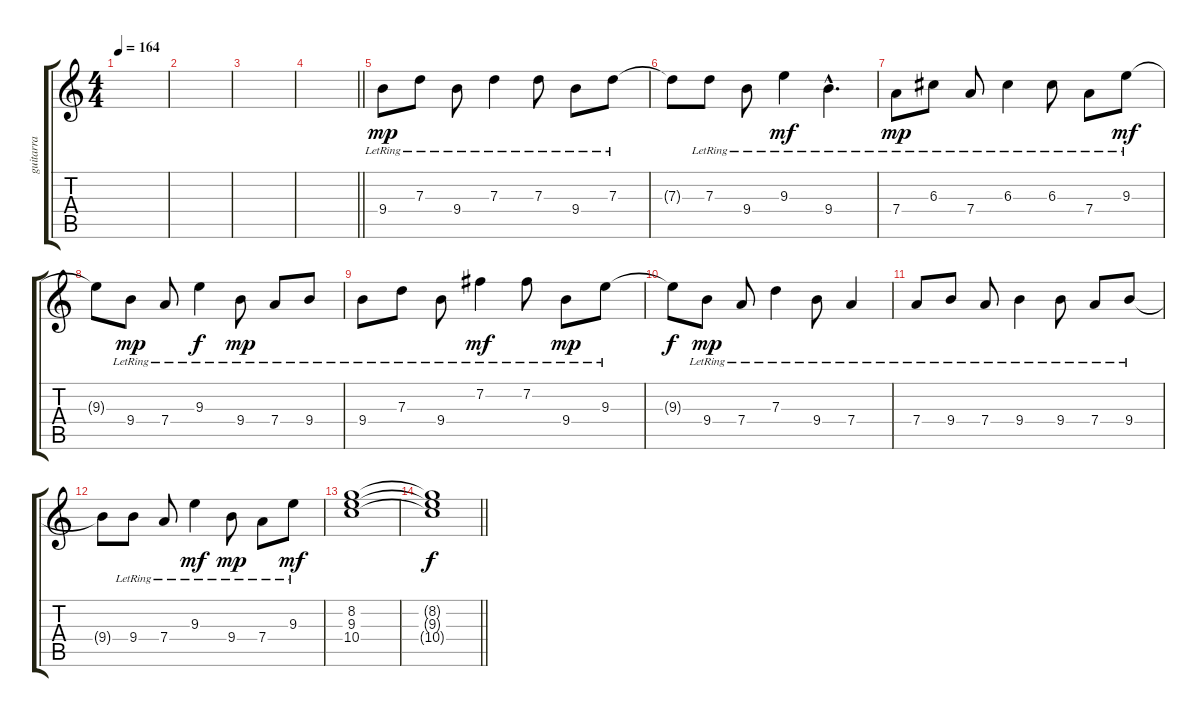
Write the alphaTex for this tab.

\track ("guitarra" "guitarra") {instrument distortionguitar}
\staff {score tabs}
\tuning (E4 B3 G3 D3 A2 E2) {hide}
\ts (4 4)
\tempo 164
\clef g2
\ks c
|
|
|
\barLineRight lightlight
|
9.4{lr}.8{dy mp volume 15 instrument electricguitarclean} 7.3{lr}.8 9.4{lr}.8 7.3{lr}.4 7.3{lr}.8 9.4{lr}.8 7.3{lr}.8 |
7.3{t}.8 7.3{lr}.8 9.4{lr}.8 9.3{lr}.4{dy mf} 9.4{hac lr}.4{d} |
7.4{lr}.8{dy mp} 6.3{lr}.8 7.4{lr}.8 6.3{lr}.4 6.3{lr}.8 7.4{lr}.8 9.3{lr}.8{dy mf} |
9.3{t}.8 9.4{lr}.8{dy mp} 7.4{lr}.8 9.3{lr}.4{dy f} 9.4{lr}.8{dy mp} 7.4{lr}.8 9.4{lr}.8 |
9.4{lr}.8 7.3{lr}.8 9.4{lr}.8 7.2{lr}.4{dy mf} 7.2{lr}.8 9.4{lr}.8{dy mp} 9.3{lr}.8 |
9.3{t}.8{dy f} 9.4{lr}.8{dy mp} 7.4{lr}.8 7.3{lr}.4 9.4{lr}.8 7.4{lr}.4 |
7.4{lr}.8 9.4{lr}.8 7.4{lr}.8 9.4{lr}.4 9.4{lr}.8 7.4{lr}.8 9.4{lr}.8 |
9.4{t}.8 9.4{lr}.8 7.4{lr}.8 9.3{lr}.4{dy mf} 9.4{lr}.8{dy mp} 7.4{lr}.8 9.3{lr}.8{dy mf} |
(8.2 9.3 10.4).1 |
\barLineRight lightlight
(8.2{t} 9.3{t} 10.4{t}).1{dy f}
